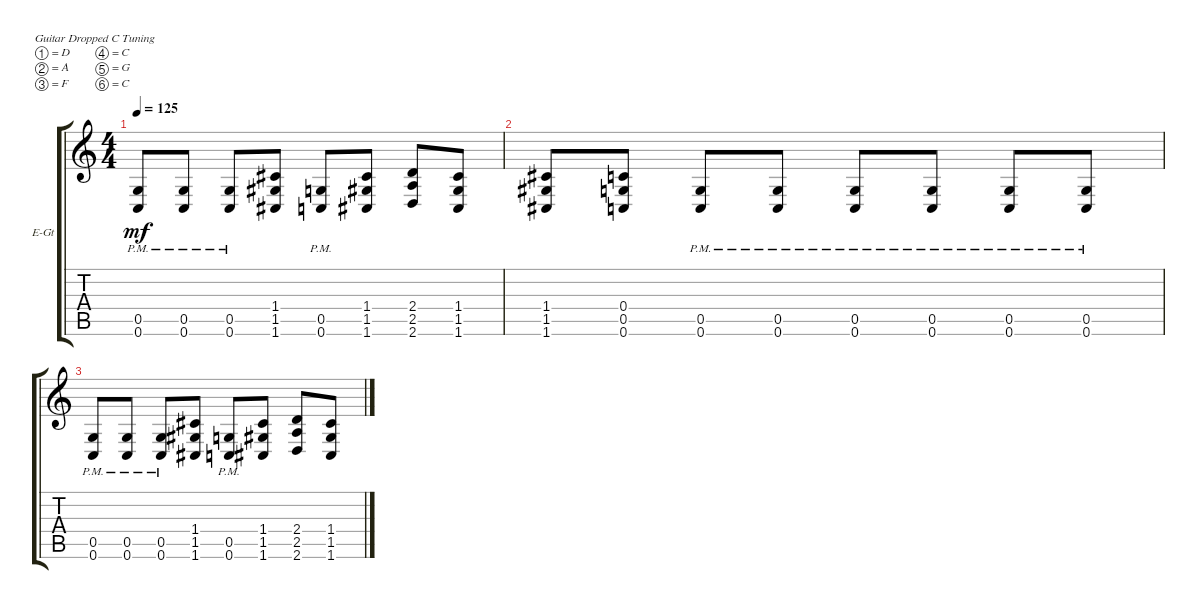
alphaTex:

\defaultSystemsLayout 4
\bracketExtendMode groupsimilarinstruments
\firstSystemTrackNameOrientation horizontal
\otherSystemsTrackNameOrientation horizontal
\track ("Electric Guitar" "E-Gt") {instrument overdrivenguitar}
\staff {score tabs}
\tuning (D4 A3 F3 C3 G2 C2)
\ts (4 4)
\tempo 125
\clef g2
\ks c
(0.6{pm} 0.5{pm}).8{dy mf} (0.6{pm} 0.5{pm}).8 (0.6{pm} 0.5{pm}).8 (1.6 1.5 1.4).8 (0.6{pm} 0.5{pm}).8 (1.6 1.4 1.5).8 (2.6 2.5 2.4).8 (1.6 1.4 1.5).8 |
(1.6 1.5 1.4).8 (0.4 0.5 0.6).8 (0.6{pm} 0.5{pm}).8 (0.6{pm} 0.5{pm}).8 (0.6{pm} 0.5{pm}).8 (0.6{pm} 0.5{pm}).8 (0.6{pm} 0.5{pm}).8 (0.6{pm} 0.5{pm}).8 |
(0.6{pm} 0.5{pm}).8 (0.6{pm} 0.5{pm}).8 (0.6{pm} 0.5{pm}).8 (1.6 1.5 1.4).8 (0.6{pm} 0.5{pm}).8 (1.6 1.4 1.5).8 (2.6 2.5 2.4).8 (1.6 1.4 1.5).8
